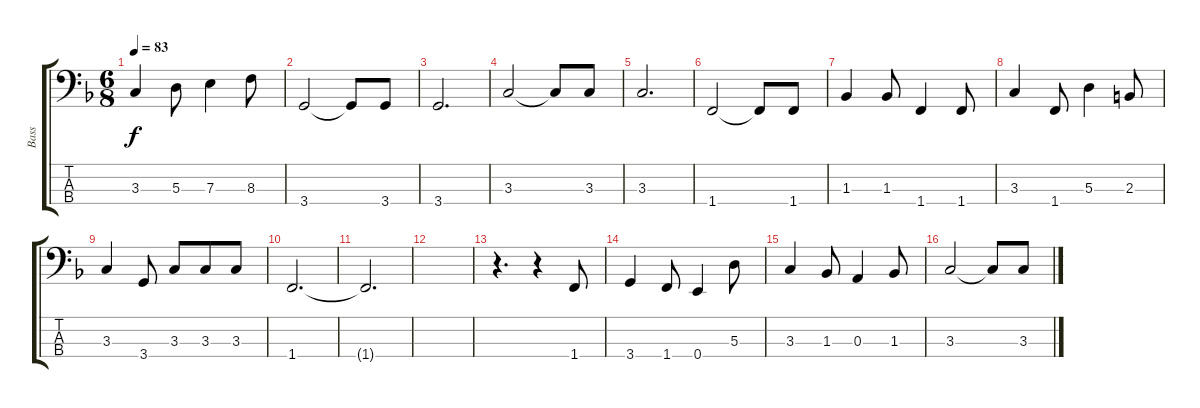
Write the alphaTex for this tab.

\track ("Bass" "Bass") {instrument electricbassfinger}
\staff {score tabs}
\tuning (G2 D2 A1 E1) {hide}
\ts (6 8)
\tempo 83
\clef f4
\ks f
3.3.4{dy f} 5.3.8 7.3.4 8.3.8 |
3.4.2 3.4{t}.8 3.4.8 |
3.4.2{d} |
3.3.2 3.3{t}.8 3.3.8 |
3.3.2{d} |
1.4.2 1.4{t}.8 1.4.8 |
1.3.4 1.3.8 1.4.4 1.4.8 |
3.3.4 1.4.8 5.3.4 2.3.8 |
3.3.4 3.4.8 3.3.8 3.3.8 3.3.8 |
1.4.2{d} |
1.4{t}.2{d volume 1} |
|
r.4{d} r.4 1.4.8 |
3.4.4 1.4.8 0.4.4 5.3.8 |
3.3.4 1.3.8 0.3.4 1.3.8 |
3.3.2 3.3{t}.8 3.3.8
